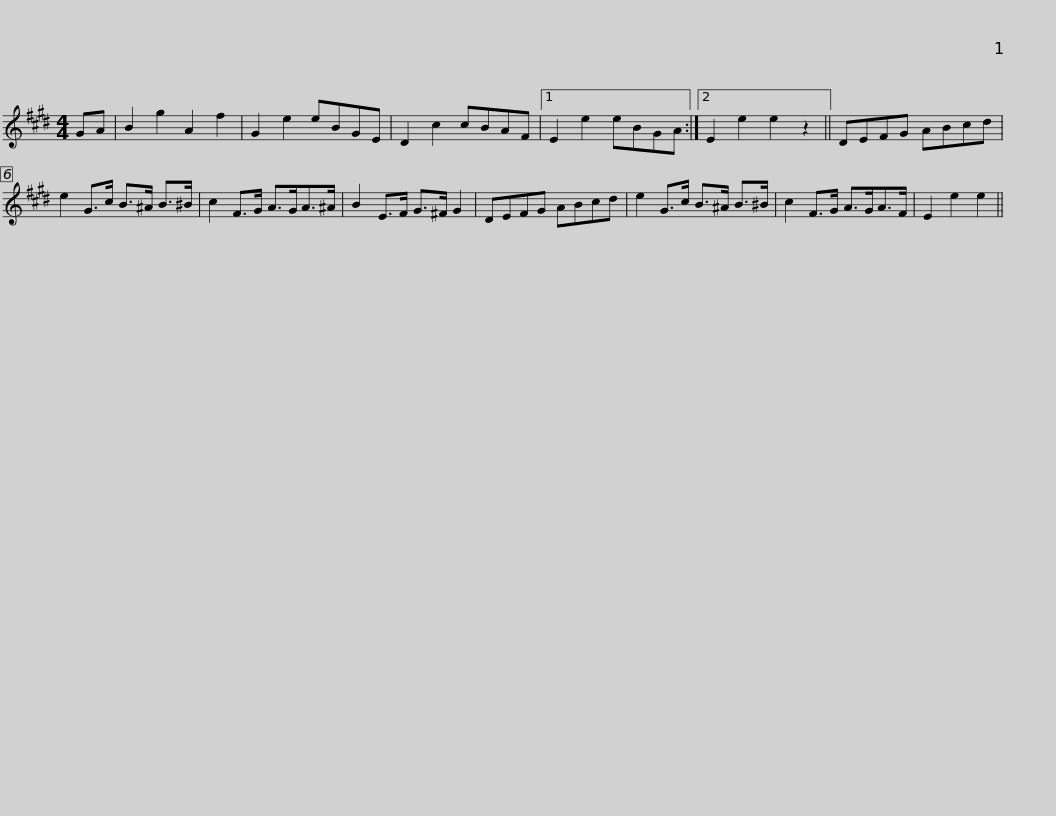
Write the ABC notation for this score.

X:1
L:1/8
M:4/4
I:linebreak $
K:E
V:1 treble
V:1
 GA | B2 g2 A2 f2 | G2 e2 eBGE | D2 c2 cBAF |1 E2 e2 eBGA :|2 %5
 E2 e2 e2 z2 || DEFG ABcd |$ e2 G>c B>^A B>^B | c2 F>G A>GA>^A | B2 E>F G>^F G2 | %10
 DEFG ABcd | e2 G>c B>^A B>^B |$ c2 F>G A>GA>F | E2 e2 e2 || %14
